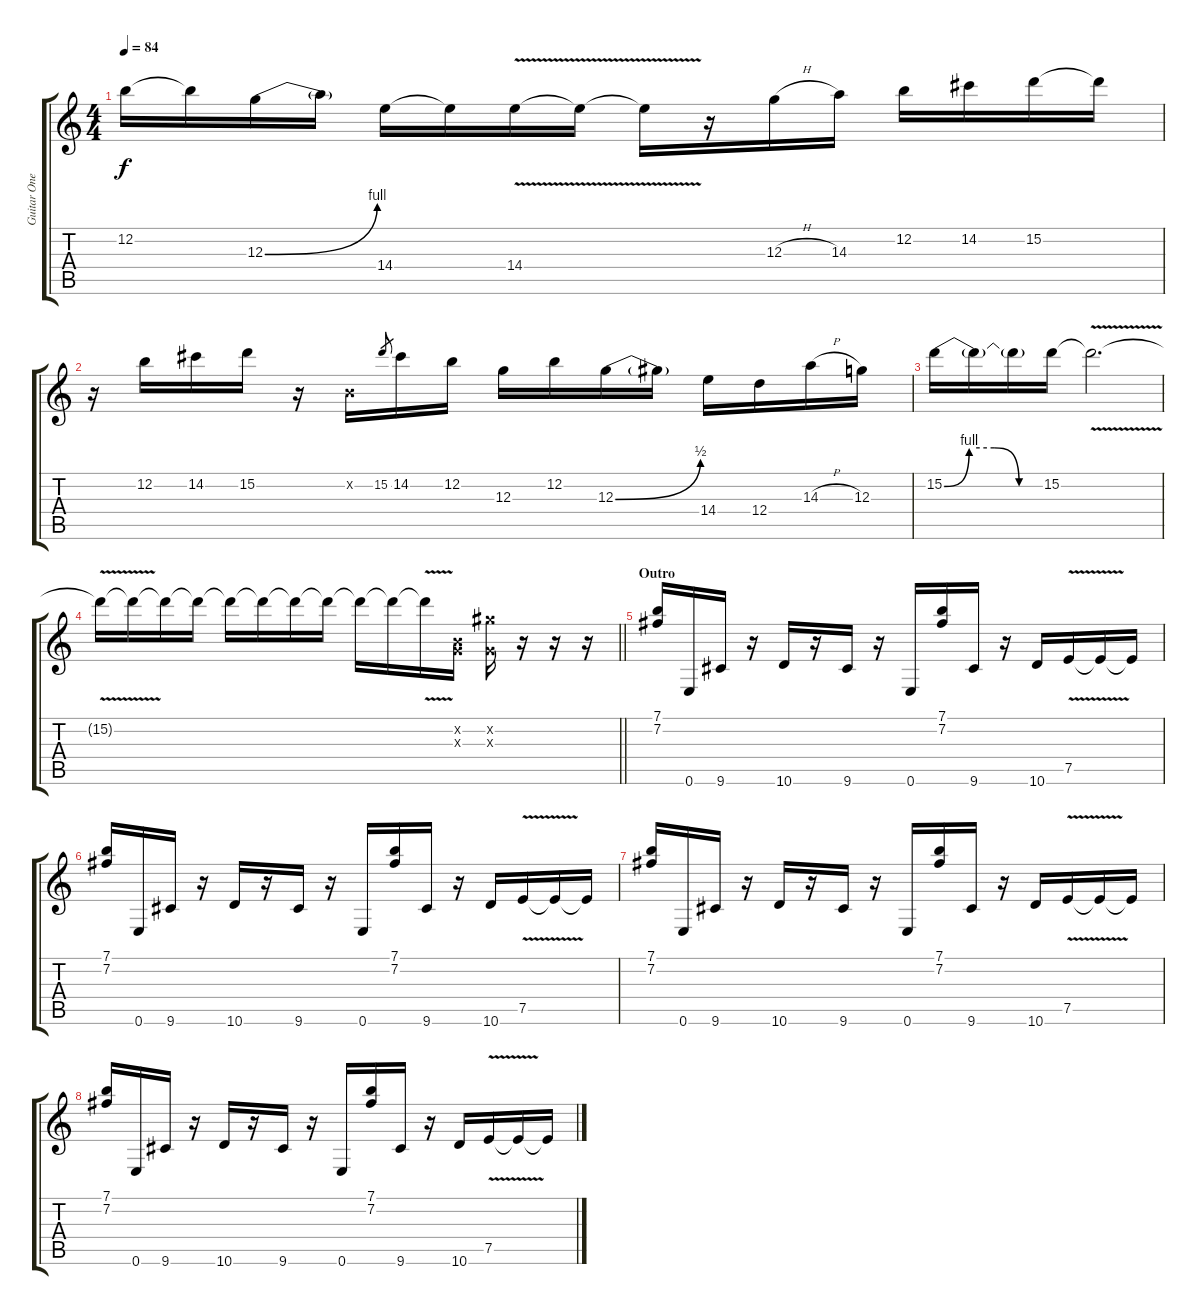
\track ("Guitar One" "Guitar One") {instrument distortionguitar}
\staff {score tabs}
\tuning (E4 B3 G3 D3 A2 E2) {hide}
\ts (4 4)
\tempo 84
\clef g2
\ks c
12.2.16{dy f} 12.2{t}.16 12.3{be (bend 0 0 60 4)}.16 12.3{t}.16 14.4.16 14.4{t}.16 14.4{v}.16 14.4{t}.16 14.4{v t}.16 r.16 12.3{h}.16 14.3.16 12.2.16 14.2.16 15.2.16 15.2{t}.16 |
r.16 12.2.16 14.2.16 15.2.16 r.16 0.2{x}.16 15.2.8{gr} 14.2.16 12.2.16 12.3.16 12.2.16 12.3{be (bend 0 0 60 2)}.16 12.3{t}.16 14.4.16 12.4.16 14.3{h}.16 12.3.16 |
15.2{be (custom 0 0 15 4 30 4 45 0 60 0)}.16 15.2{t}.16 15.2{t}.16 15.2.16 15.2{v t}.2{d} |
\barLineRight lightlight
15.2{v t}.16 15.2{t}.16 15.2{t}.16 15.2{t}.16 15.2{t}.16 15.2{t}.16 15.2{t}.16 15.2{t}.16 15.2{t}.16 15.2{t}.16 15.2{v t}.16 (0.2{x} 0.3{x}).16 (9.2{x} 0.3{x}).16 r.16 r.16 r.16 |
\section ("" "Outro")
(7.1 7.2).16 0.6.16 9.6.16 r.16 10.6.16 r.16 9.6.16 r.16 0.6.16 (7.1 7.2).16 9.6.16 r.16 10.6.16 7.5{v}.16 7.5{t}.16 7.5{t}.16 |
(7.1 7.2).16 0.6.16 9.6.16 r.16 10.6.16 r.16 9.6.16 r.16 0.6.16 (7.1 7.2).16 9.6.16 r.16 10.6.16 7.5{v}.16 7.5{t}.16 7.5{t}.16 |
(7.1 7.2).16 0.6.16 9.6.16 r.16 10.6.16 r.16 9.6.16 r.16 0.6.16 (7.1 7.2).16 9.6.16 r.16 10.6.16 7.5{v}.16 7.5{t}.16 7.5{t}.16 |
(7.1 7.2).16 0.6.16 9.6.16 r.16 10.6.16 r.16 9.6.16 r.16 0.6.16 (7.1 7.2).16 9.6.16 r.16 10.6.16 7.5{v}.16 7.5{t}.16 7.5{t}.16
